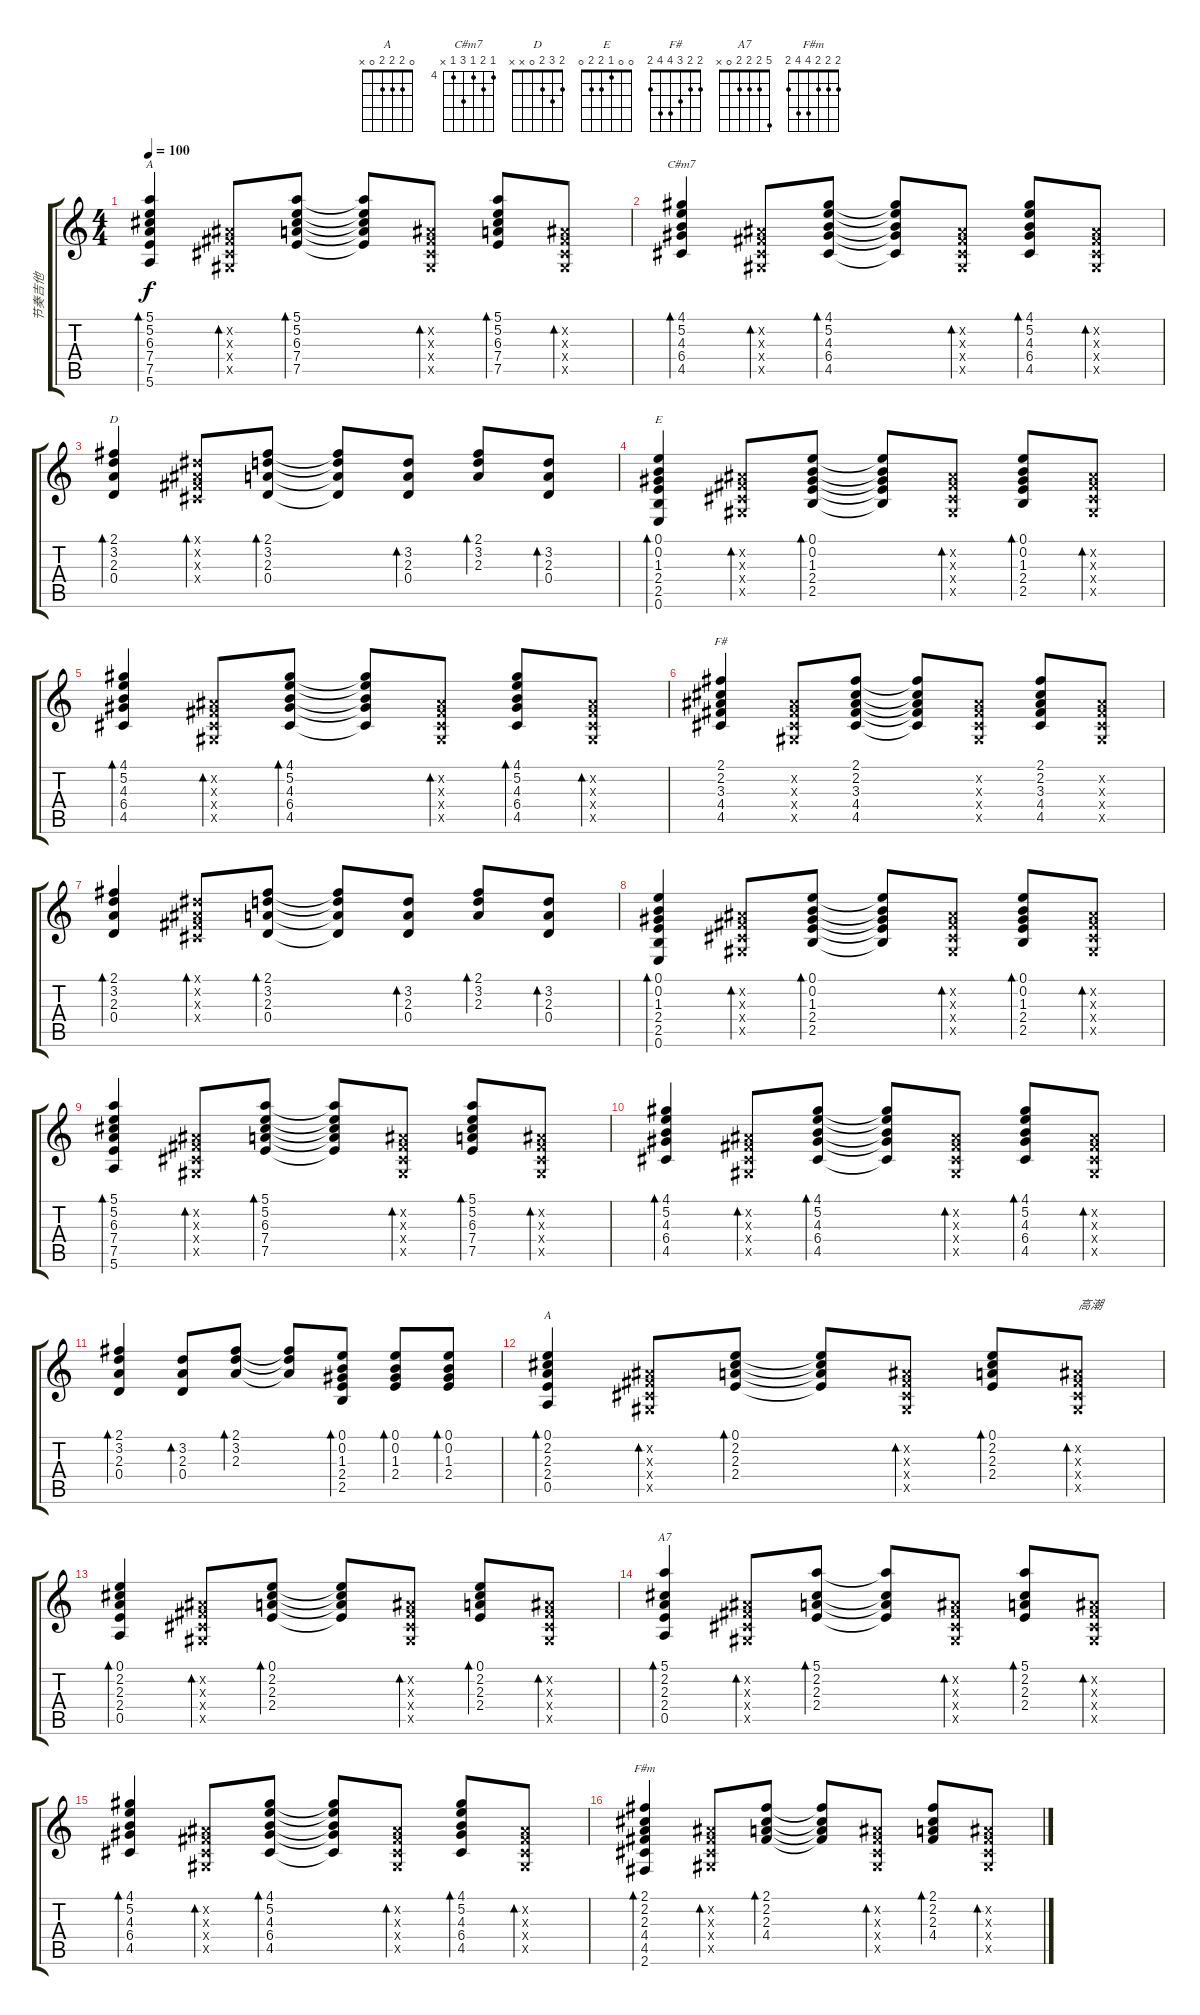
\track ("节奏吉他" "节奏吉他") {instrument acousticguitarnylon}
\staff {score tabs}
\tuning (E4 B3 G3 D3 A2 E2) {hide}
\chord ("A" 5 5 6 7 7 5) {firstfret 5}
\chord ("C#m7" 4 5 4 6 4 x) {firstfret 4}
\chord ("D" 2 3 2 0 x x)
\chord ("E" 0 0 1 2 2 0)
\chord ("F#" 2 2 3 4 4 2)
\chord ("A" 0 2 2 2 0 x)
\chord ("A7" 5 2 2 2 0 x)
\chord ("F#m" 2 2 2 4 4 2)
\ts (4 4)
\tempo 100
\clef g2
\ks c
(5.1 5.2 6.3 7.4 7.5 5.6).4{bd 30 ch "A" dy f} (-1.2{x} -1.3{x} -1.4{x} -1.5{x}).8{bd 30} (5.1 5.2 6.3 7.4 7.5).8{bd 30} (5.1{t} 5.2{t} 6.3{t} 7.4{t} 7.5{t}).8 (-1.2{x} -1.3{x} -1.4{x} -1.5{x}).8{bd 30} (5.1 5.2 6.3 7.4 7.5).8{bd 30} (-1.2{x} -1.3{x} -1.4{x} -1.5{x}).8{bd 30} |
(4.1 5.2 4.3 6.4 4.5).4{bd 30 ch "C#m7"} (-1.2{x} -1.3{x} -1.4{x} -1.5{x}).8{bd 30} (4.1 5.2 4.3 6.4 4.5).8{bd 30} (4.1{t} 5.2{t} 4.3{t} 6.4{t} 4.5{t}).8 (-1.2{x} -1.3{x} -1.4{x} -1.5{x}).8{bd 30} (4.1 5.2 4.3 6.4 4.5).8{bd 30} (-1.2{x} -1.3{x} -1.4{x} -1.5{x}).8{bd 30} |
(2.1 3.2 2.3 0.4).4{bd 30 ch "D"} (-1.1{x} -1.2{x} -1.3{x} -1.4{x}).8{bd 30} (2.1 3.2 2.3 0.4).8{bd 30} (2.1{t} 3.2{t} 2.3{t} 0.4{t}).8 (3.2 2.3 0.4).8{bd 30} (2.1 3.2 2.3).8{bd 30} (3.2 2.3 0.4).8{bd 30} |
(0.1 0.2 1.3 2.4 2.5 0.6).4{bd 30 ch "E"} (-1.2{x} -1.3{x} -1.4{x} -1.5{x}).8{bd 30} (0.1 0.2 1.3 2.4 2.5).8{bd 30} (0.1{t} 0.2{t} 1.3{t} 2.4{t} 2.5{t}).8 (-1.2{x} -1.3{x} -1.4{x} -1.5{x}).8{bd 30} (0.1 0.2 1.3 2.4 2.5).8{bd 30} (-1.2{x} -1.3{x} -1.4{x} -1.5{x}).8{bd 30} |
(4.1 5.2 4.3 6.4 4.5).4{bd 30} (-1.2{x} -1.3{x} -1.4{x} -1.5{x}).8{bd 30} (4.1 5.2 4.3 6.4 4.5).8{bd 30} (4.1{t} 5.2{t} 4.3{t} 6.4{t} 4.5{t}).8 (-1.2{x} -1.3{x} -1.4{x} -1.5{x}).8{bd 30} (4.1 5.2 4.3 6.4 4.5).8{bd 30} (-1.2{x} -1.3{x} -1.4{x} -1.5{x}).8{bd 30} |
(2.1 2.2 3.3 4.4 4.5).4{ch "F#"} (-1.2{x} -1.3{x} -1.4{x} -1.5{x}).8 (2.1 2.2 3.3 4.4 4.5).8 (2.1{t} 2.2{t} 3.3{t} 4.4{t} 4.5{t}).8 (-1.2{x} -1.3{x} -1.4{x} -1.5{x}).8 (2.1 2.2 3.3 4.4 4.5).8 (-1.2{x} -1.3{x} -1.4{x} -1.5{x}).8 |
(2.1 3.2 2.3 0.4).4{bd 30} (-1.1{x} -1.2{x} -1.3{x} -1.4{x}).8{bd 30} (2.1 3.2 2.3 0.4).8{bd 30} (2.1{t} 3.2{t} 2.3{t} 0.4{t}).8 (3.2 2.3 0.4).8{bd 30} (2.1 3.2 2.3).8{bd 30} (3.2 2.3 0.4).8{bd 30} |
(0.1 0.2 1.3 2.4 2.5 0.6).4{bd 30} (-1.2{x} -1.3{x} -1.4{x} -1.5{x}).8{bd 30} (0.1 0.2 1.3 2.4 2.5).8{bd 30} (0.1{t} 0.2{t} 1.3{t} 2.4{t} 2.5{t}).8 (-1.2{x} -1.3{x} -1.4{x} -1.5{x}).8{bd 30} (0.1 0.2 1.3 2.4 2.5).8{bd 30} (-1.2{x} -1.3{x} -1.4{x} -1.5{x}).8{bd 30} |
(5.1 5.2 6.3 7.4 7.5 5.6).4{bd 30} (-1.2{x} -1.3{x} -1.4{x} -1.5{x}).8{bd 30} (5.1 5.2 6.3 7.4 7.5).8{bd 30} (5.1{t} 5.2{t} 6.3{t} 7.4{t} 7.5{t}).8 (-1.2{x} -1.3{x} -1.4{x} -1.5{x}).8{bd 30} (5.1 5.2 6.3 7.4 7.5).8{bd 30} (-1.2{x} -1.3{x} -1.4{x} -1.5{x}).8{bd 30} |
(4.1 5.2 4.3 6.4 4.5).4{bd 30} (-1.2{x} -1.3{x} -1.4{x} -1.5{x}).8{bd 30} (4.1 5.2 4.3 6.4 4.5).8{bd 30} (4.1{t} 5.2{t} 4.3{t} 6.4{t} 4.5{t}).8 (-1.2{x} -1.3{x} -1.4{x} -1.5{x}).8{bd 30} (4.1 5.2 4.3 6.4 4.5).8{bd 30} (-1.2{x} -1.3{x} -1.4{x} -1.5{x}).8{bd 30} |
(2.1 3.2 2.3 0.4).4{bd 30} (3.2 2.3 0.4).8{bd 30} (2.1 3.2 2.3).8{bd 30} (2.1{t} 3.2{t} 2.3{t}).8 (0.1 0.2 1.3 2.4 2.5).8{bd 30} (0.1 0.2 1.3 2.4).8{bd 30} (0.1 0.2 1.3 2.4).8{bd 30} |
(0.1 2.2 2.3 2.4 0.5).4{bd 30 ch "A"} (-1.2{x} -1.3{x} -1.4{x} -1.5{x}).8{bd 30} (0.1 2.2 2.3 2.4).8{bd 30} (0.1{t} 2.2{t} 2.3{t} 2.4{t}).8 (-1.2{x} -1.3{x} -1.4{x} -1.5{x}).8{bd 30} (0.1 2.2 2.3 2.4).8{bd 30} (-1.2{x} -1.3{x} -1.4{x} -1.5{x}).8{bd 30 txt "高潮"} |
(0.1 2.2 2.3 2.4 0.5).4{bd 30} (-1.2{x} -1.3{x} -1.4{x} -1.5{x}).8{bd 30} (0.1 2.2 2.3 2.4).8{bd 30} (0.1{t} 2.2{t} 2.3{t} 2.4{t}).8 (-1.2{x} -1.3{x} -1.4{x} -1.5{x}).8{bd 30} (0.1 2.2 2.3 2.4).8{bd 30} (-1.2{x} -1.3{x} -1.4{x} -1.5{x}).8{bd 30} |
(5.1 2.2 2.3 2.4 0.5).4{bd 30 ch "A7"} (-1.2{x} -1.3{x} -1.4{x} -1.5{x}).8{bd 30} (5.1 2.2 2.3 2.4).8{bd 30} (5.1{t} 2.2{t} 2.3{t} 2.4{t}).8 (-1.2{x} -1.3{x} -1.4{x} -1.5{x}).8{bd 30} (5.1 2.2 2.3 2.4).8{bd 30} (-1.2{x} -1.3{x} -1.4{x} -1.5{x}).8{bd 30} |
(4.1 5.2 4.3 6.4 4.5).4{bd 30} (-1.2{x} -1.3{x} -1.4{x} -1.5{x}).8{bd 30} (4.1 5.2 4.3 6.4 4.5).8{bd 30} (4.1{t} 5.2{t} 4.3{t} 6.4{t} 4.5{t}).8 (-1.2{x} -1.3{x} -1.4{x} -1.5{x}).8{bd 30} (4.1 5.2 4.3 6.4 4.5).8{bd 30} (-1.2{x} -1.3{x} -1.4{x} -1.5{x}).8{bd 30} |
(2.1 2.2 2.3 4.4 4.5 2.6).4{bd 30 ch "F#m"} (-1.2{x} -1.3{x} -1.4{x} -1.5{x}).8{bd 30} (2.1 2.2 2.3 4.4).8{bd 30} (2.1{t} 2.2{t} 2.3{t} 4.4{t}).8 (-1.2{x} -1.3{x} -1.4{x} -1.5{x}).8{bd 30} (2.1 2.2 2.3 4.4).8{bd 30} (-1.2{x} -1.3{x} -1.4{x} -1.5{x}).8{bd 30}
